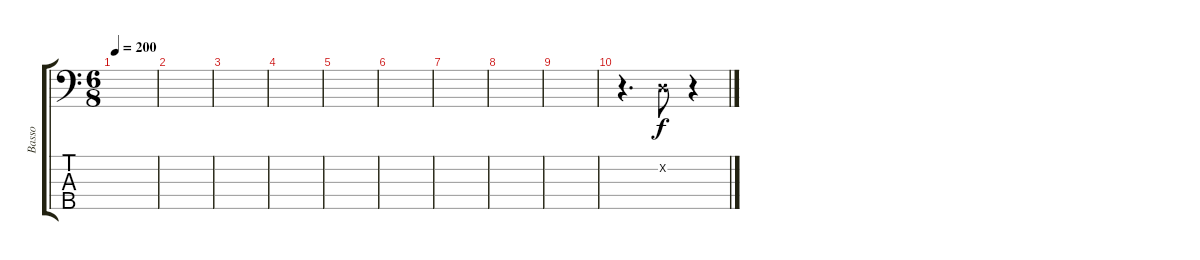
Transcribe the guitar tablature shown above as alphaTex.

\track ("Basso" "Basso") {instrument electricbassfinger}
\staff {score tabs}
\tuning (G2 D2 A1 E1 A0) {hide}
\ts (6 8)
\tempo 200
\clef f4
\ks c
|
|
|
|
|
|
|
|
|
r.4{d} 0.2{x}.8 r.4
